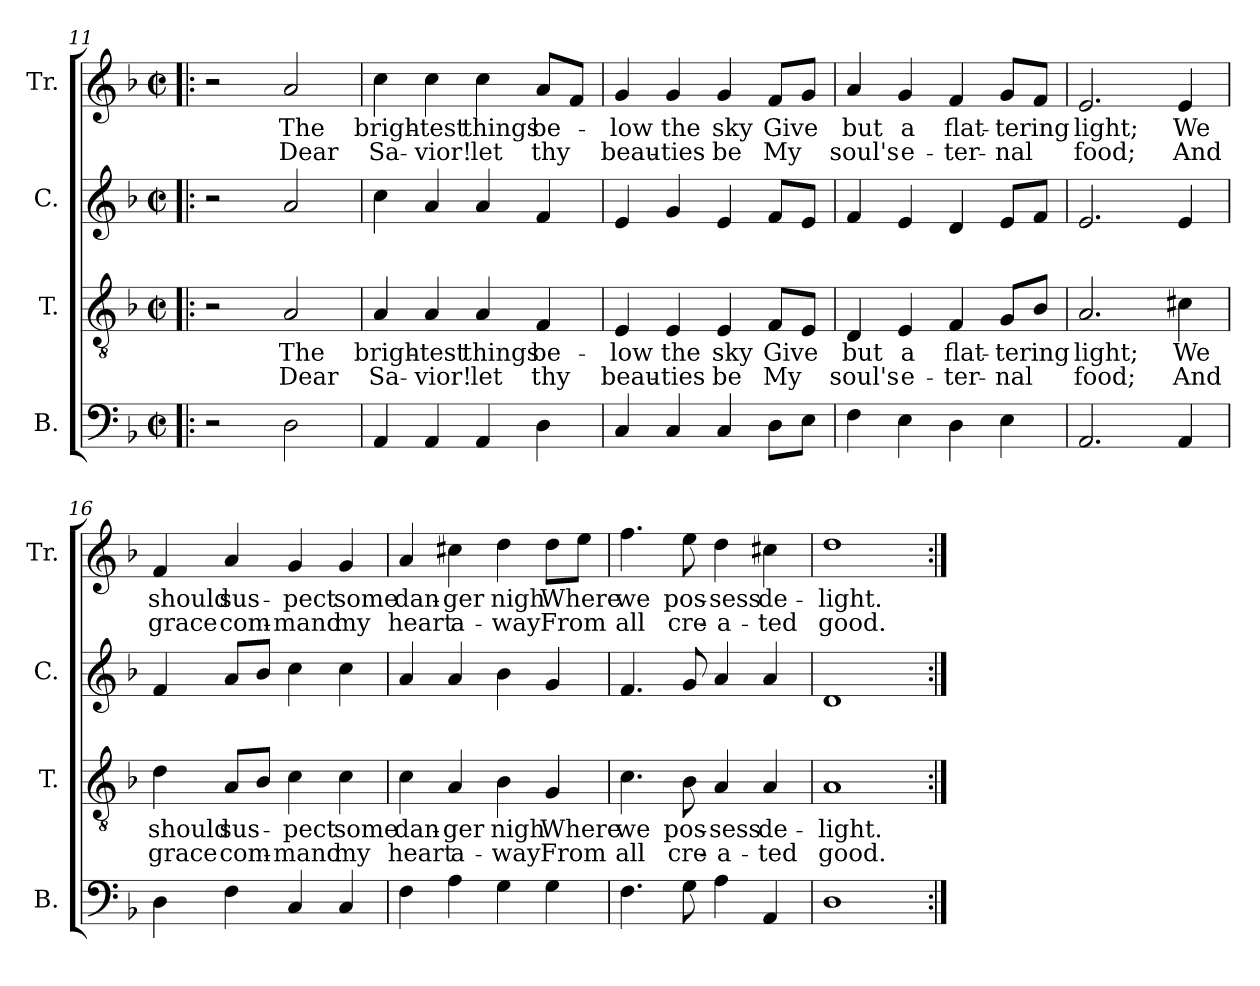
**kern	**kern	**text	**text	**kern	**kern	**text	**text
*part4	*part3	*part3	*part3	*part2	*part1	*part1	*part1
*staff4	*staff3	*staff3	*staff3	*staff2	*staff1	*staff1	*staff1
*I"B.	*I"T.	*	*	*I"C.	*I"Tr.	*	*
*I'B.	*I'T.	*	*	*I'C.	*I'Tr.	*	*
*clefF4	*clefGv2	*	*	*clefG2	*clefG2	*	*
*k[b-]	*k[b-]	*	*	*k[b-]	*k[b-]	*	*
*M2/2	*M2/2	*	*	*M2/2	*M2/2	*	*
*met(c|)	*met(c|)	*	*	*met(c|)	*met(c|)	*	*
=11!|:	=11!|:	=11!|:	=11!|:	=11!|:	=11!|:	=11!|:	=11!|:
2r	2r	.	.	2r	2r	.	.
!	!	!LO:LY:b	!LO:LY:b	!	!	!LO:LY:b	!LO:LY:b
2D\	2A/	The	Dear	2a/	2a/	The	Dear
=12	=12	=12	=12	=12	=12	=12	=12
!	!	!LO:LY:b	!LO:LY:b	!	!	!LO:LY:b	!LO:LY:b
4AA/	4A/	brigh-	Sa-	4cc\	4cc\	brigh-	Sa-
!	!	!LO:LY:b	!LO:LY:b	!	!	!LO:LY:b	!LO:LY:b
4AA/	4A/	-test	-vior!	4a/	4cc\	-test	-vior!
!	!	!LO:LY:b	!LO:LY:b	!	!	!LO:LY:b	!LO:LY:b
4AA/	4A/	things	let	4a/	4cc\	things	let
!	!	!LO:LY:b	!LO:LY:b	!	!	!LO:LY:b	!LO:LY:b
4D\	4F/	be-	thy	4f/	8a/L	be-	thy
.	.	.	.	.	8f/J	.	.
=13	=13	=13	=13	=13	=13	=13	=13
!	!	!LO:LY:b	!LO:LY:b	!	!	!LO:LY:b	!LO:LY:b
4C/	4E/	-low	beau-	4e/	4g/	-low	beau-
!	!	!LO:LY:b	!LO:LY:b	!	!	!LO:LY:b	!LO:LY:b
4C/	4E/	the	-ties	4g/	4g/	the	-ties
!	!	!LO:LY:b	!LO:LY:b	!	!	!LO:LY:b	!LO:LY:b
4C/	4E/	sky	be	4e/	4g/	sky	be
!	!	!LO:LY:b	!LO:LY:b	!	!	!LO:LY:b	!LO:LY:b
8D\L	8F/L	Give	My	8f/L	8f/L	Give	My
8E\J	8E/J	.	.	8e/J	8g/J	.	.
=14	=14	=14	=14	=14	=14	=14	=14
!	!	!LO:LY:b	!LO:LY:b	!	!	!LO:LY:b	!LO:LY:b
4F\	4D/	but	soul's	4f/	4a/	but	soul's
!	!	!LO:LY:b	!LO:LY:b	!	!	!LO:LY:b	!LO:LY:b
4E\	4E/	a	e-	4e/	4g/	a	e-
!	!	!LO:LY:b	!LO:LY:b	!	!	!LO:LY:b	!LO:LY:b
4D\	4F/	flat-	-ter-	4d/	4f/	flat-	-ter-
!	!	!LO:LY:b	!LO:LY:b	!	!	!LO:LY:b	!LO:LY:b
4E\	8G/L	-tering	-nal	8e/L	8g/L	-tering	-nal
.	8B-/J	.	.	8f/J	8f/J	.	.
=15	=15	=15	=15	=15	=15	=15	=15
!	!	!LO:LY:b	!LO:LY:b	!	!	!LO:LY:b	!LO:LY:b
2.AA/	2.A/	light;	food;	2.e/	2.e/	light;	food;
!	!	!LO:LY:b	!LO:LY:b	!	!	!LO:LY:b	!LO:LY:b
4AA/	4c#X\	We	And	4e/	4e/	We	And
=16	=16	=16	=16	=16	=16	=16	=16
!	!	!LO:LY:b	!LO:LY:b	!	!	!LO:LY:b	!LO:LY:b
4D\	4d\	should	grace	4f/	4f/	should	grace
!	!	!LO:LY:b	!LO:LY:b	!	!	!LO:LY:b	!LO:LY:b
4F\	8A/L	sus-	com-	8a/L	4a/	sus-	com-
.	8B-/J	.	.	8b-/J	.	.	.
!	!	!LO:LY:b	!LO:LY:b	!	!	!LO:LY:b	!LO:LY:b
4C/	4c\	-pect	-mand	4cc\	4g/	-pect	-mand
!	!	!LO:LY:b	!LO:LY:b	!	!	!LO:LY:b	!LO:LY:b
4C/	4c\	some	my	4cc\	4g/	some	my
=17	=17	=17	=17	=17	=17	=17	=17
!	!	!LO:LY:b	!LO:LY:b	!	!	!LO:LY:b	!LO:LY:b
4F\	4c\	dan-	heart	4a/	4a/	dan-	heart
!	!	!LO:LY:b	!LO:LY:b	!	!	!LO:LY:b	!LO:LY:b
4A\	4A/	-ger	a-	4a/	4cc#X\	-ger	a-
!	!	!LO:LY:b	!LO:LY:b	!	!	!LO:LY:b	!LO:LY:b
4G\	4B-\	nigh	-way	4b-\	4dd\	nigh	-way
!	!	!LO:LY:b	!LO:LY:b	!	!	!LO:LY:b	!LO:LY:b
4G\	4G/	Where	From	4g/	8dd\L	Where	From
.	.	.	.	.	8ee\J	.	.
=18	=18	=18	=18	=18	=18	=18	=18
!	!	!LO:LY:b	!LO:LY:b	!	!	!LO:LY:b	!LO:LY:b
4.F\	4.c\	we	all	4.f/	4.ff\	we	all
!	!	!LO:LY:b	!LO:LY:b	!	!	!LO:LY:b	!LO:LY:b
8G\	8B-\	pos-	cre-	8g/	8ee\	pos-	cre-
!	!	!LO:LY:b	!LO:LY:b	!	!	!LO:LY:b	!LO:LY:b
4A\	4A/	-sess	-a-	4a/	4dd\	-sess	-a-
!	!	!LO:LY:b	!LO:LY:b	!	!	!LO:LY:b	!LO:LY:b
4AA/	4A/	de-	-ted	4a/	4cc#X\	de-	-ted
=19	=19	=19	=19	=19	=19	=19	=19
!	!	!LO:LY:b	!LO:LY:b	!	!	!LO:LY:b	!LO:LY:b
1D	1A	-light.	good.	1d	1dd	-light.	good.
=:|!	=:|!	=:|!	=:|!	=:|!	=:|!	=:|!	=:|!
*-	*-	*-	*-	*-	*-	*-	*-
